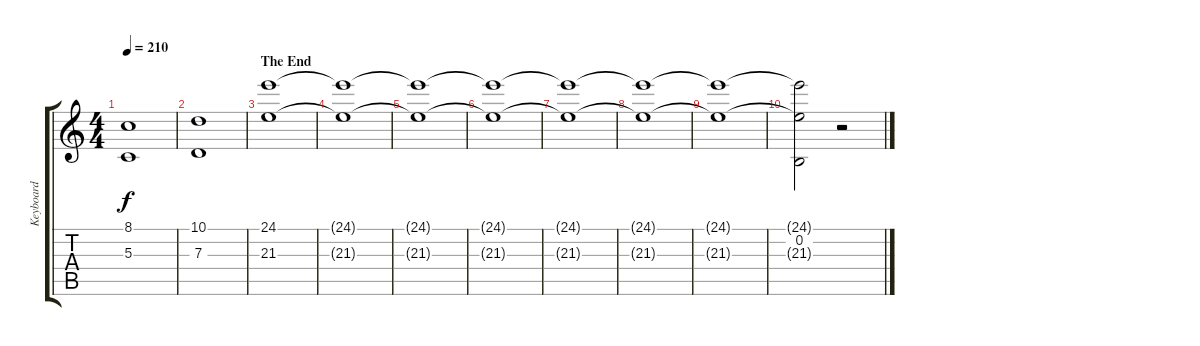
\track ("Keyboard" "Keyboard") {instrument stringensemble1}
\staff {score tabs}
\tuning (E4 B3 G3 D3 A2 E2) {hide}
\ts (4 4)
\tempo 210
\clef g2
\ks c
(8.1 5.3).1{dy f} |
(10.1 7.3).1 |
\section ("" "The End")
(24.1 21.3).1{instrument stringensemble1} |
(24.1{t} 21.3{t}).1 |
(24.1{t} 21.3{t}).1 |
(24.1{t} 21.3{t}).1 |
(24.1{t} 21.3{t}).1 |
(24.1{t} 21.3{t}).1 |
(24.1{t} 21.3{t}).1 |
(24.1{t} 0.2 21.3{t}).2 r.2
